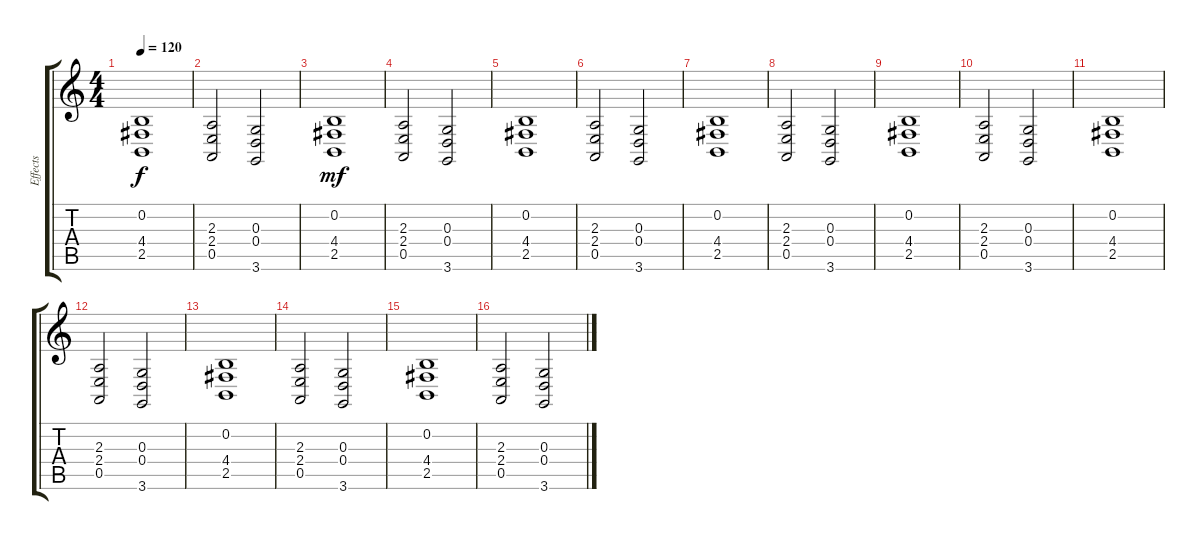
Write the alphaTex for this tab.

\track ("Effects" "Effects") {instrument stringensemble1}
\staff {score tabs}
\tuning (E4 B3 G3 D3 A2 E2) {hide}
\ts (4 4)
\tempo 120
\clef g2
\ks c
(0.2 4.4 2.5).1{dy f} |
(2.3 2.4 0.5).2 (0.3 0.4 3.6).2 |
(0.2 4.4 2.5).1{dy mf} |
(2.3 2.4 0.5).2 (0.3 0.4 3.6).2 |
(0.2 4.4 2.5).1 |
(2.3 2.4 0.5).2 (0.3 0.4 3.6).2 |
(0.2 4.4 2.5).1 |
(2.3 2.4 0.5).2 (0.3 0.4 3.6).2 |
(0.2 4.4 2.5).1 |
(2.3 2.4 0.5).2 (0.3 0.4 3.6).2 |
(0.2 4.4 2.5).1 |
(2.3 2.4 0.5).2 (0.3 0.4 3.6).2 |
(0.2 4.4 2.5).1 |
(2.3 2.4 0.5).2 (0.3 0.4 3.6).2 |
(0.2 4.4 2.5).1 |
(2.3 2.4 0.5).2 (0.3 0.4 3.6).2
